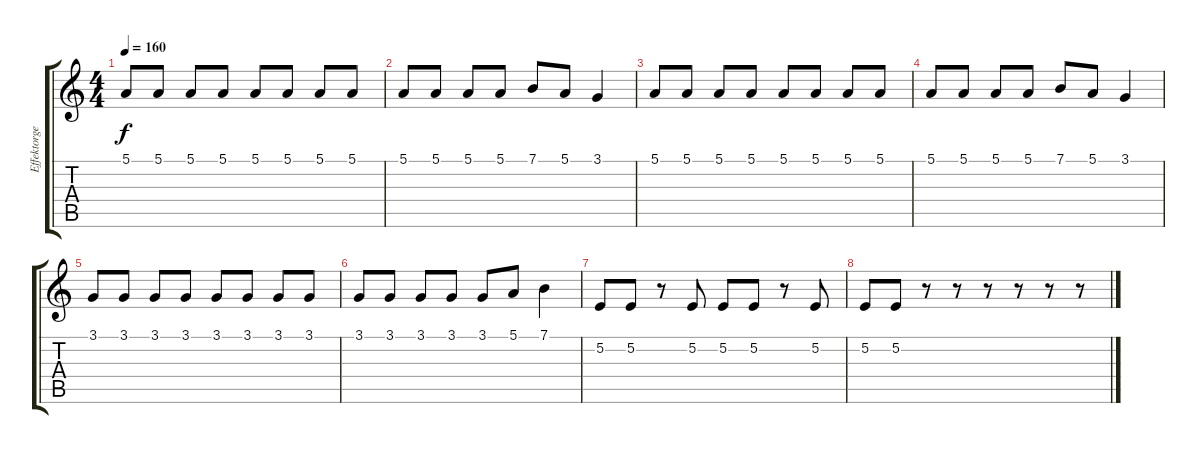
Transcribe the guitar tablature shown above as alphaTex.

\track ("Effektorgel" "Effektorge") {instrument lead2sawtooth}
\staff {score tabs}
\tuning (E4 B3 G3 D3 A2 E2) {hide}
\ts (4 4)
\tempo 160
\clef g2
\ks c
5.1.8{dy f} 5.1.8 5.1.8 5.1.8 5.1.8 5.1.8 5.1.8 5.1.8 |
5.1.8 5.1.8 5.1.8 5.1.8 7.1.8 5.1.8 3.1.4 |
5.1.8 5.1.8 5.1.8 5.1.8 5.1.8 5.1.8 5.1.8 5.1.8 |
5.1.8 5.1.8 5.1.8 5.1.8 7.1.8 5.1.8 3.1.4 |
3.1.8 3.1.8 3.1.8 3.1.8 3.1.8 3.1.8 3.1.8 3.1.8 |
3.1.8 3.1.8 3.1.8 3.1.8 3.1.8 5.1.8 7.1.4 |
5.2.8 5.2.8 r.8 5.2.8 5.2.8 5.2.8 r.8 5.2.8 |
5.2.8 5.2.8 r.8 r.8 r.8 r.8 r.8 r.8
